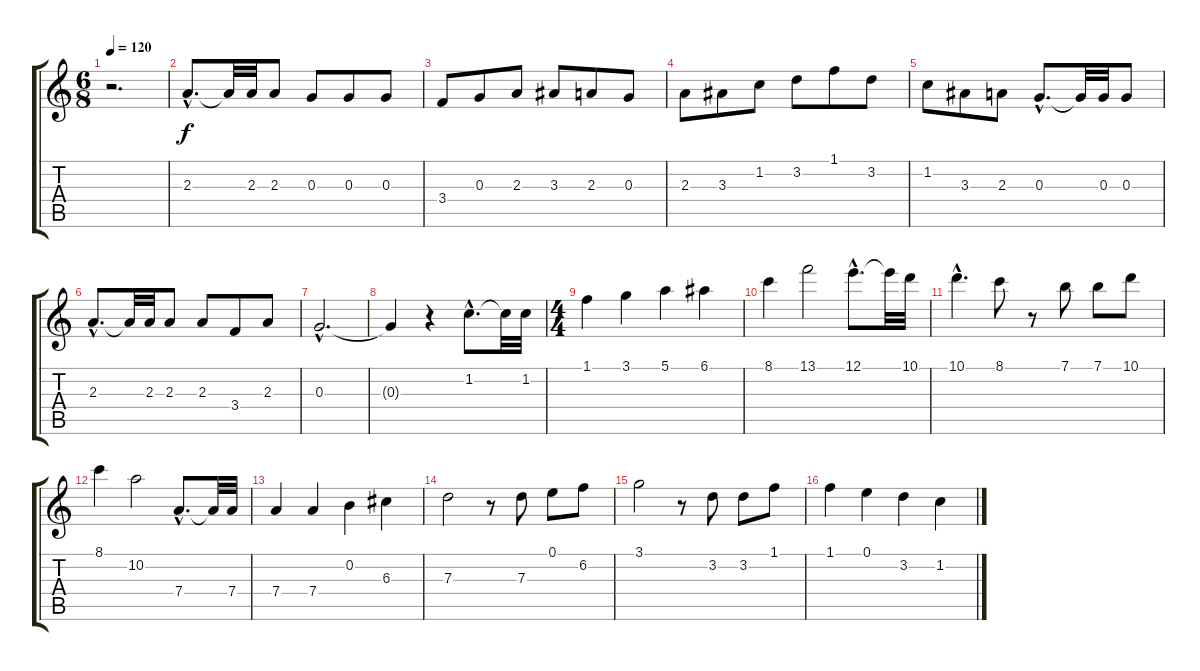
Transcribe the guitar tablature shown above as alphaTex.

\track "" {instrument distortionguitar}
\staff {score tabs}
\tuning (E4 B3 G3 D3 A2 E2) {hide}
\ts (6 8)
\tempo 120
\clef g2
\ks c
r.2{d dy f instrument distortionguitar} |
2.3{hac}.8{d} 2.3{t}.32 2.3.32 2.3.8 0.3.8 0.3.8 0.3.8 |
3.4.8 0.3.8 2.3.8 3.3.8 2.3.8 0.3.8 |
2.3.8 3.3.8 1.2.8 3.2.8 1.1.8 3.2.8 |
1.2.8 3.3.8 2.3.8 0.3{hac}.8{d} 0.3{t}.32 0.3.32 0.3.8 |
2.3{hac}.8{d} 2.3{t}.32 2.3.32 2.3.8 2.3.8 3.4.8 2.3.8 |
0.3{hac}.2{d} |
0.3{t}.4 r.4 1.2{hac}.8{d} 1.2{t}.32 1.2.32 |
\ts (4 4)
1.1.4 3.1.4 5.1.4 6.1.4 |
8.1.4 13.1.2 12.1{hac}.8{d} 12.1{t}.32 10.1.32 |
10.1{hac}.4{d} 8.1.8 r.8 7.1.8 7.1.8 10.1.8 |
8.1.4 10.2.2 7.4{hac}.8{d} 7.4{t}.32 7.4.32 |
7.4.4 7.4.4 0.2.4 6.3.4 |
7.3.2 r.8 7.3.8 0.1.8 6.2.8 |
3.1.2 r.8 3.2.8 3.2.8 1.1.8 |
1.1.4 0.1.4 3.2.4 1.2.4
